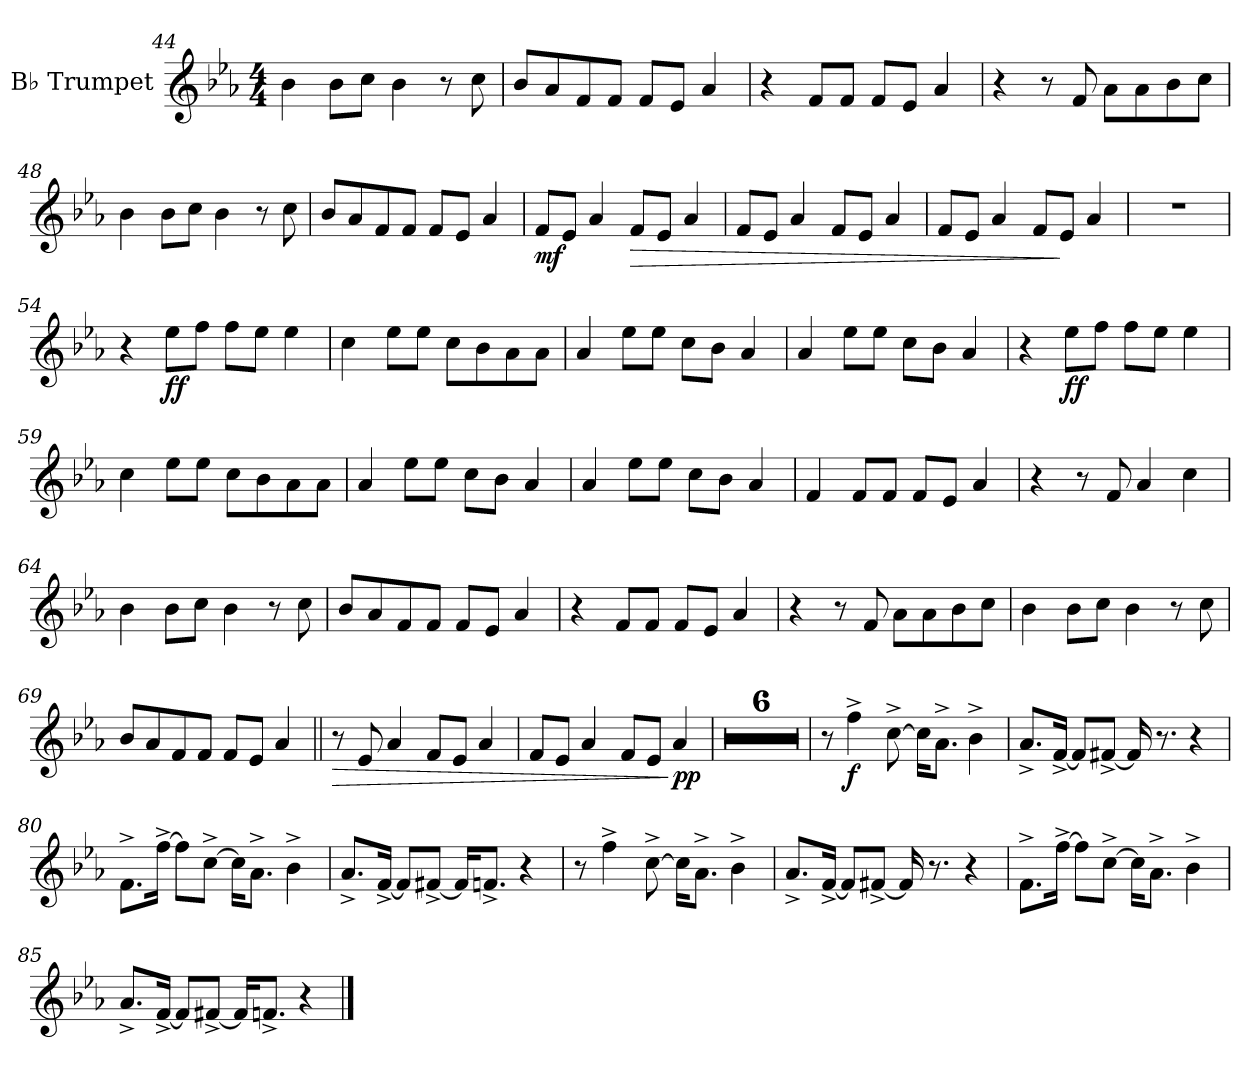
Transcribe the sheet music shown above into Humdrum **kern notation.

**kern	**dynam
*part1	*part1
*staff1	*staff1
*I"B♭ Trumpet	*
*I'B♭ Tpt.	*
*clefG2	*
*ITrd1c2	*
*k[b-e-a-d-g-]	*
*M4/4	*
=44	=44
4a-\	.
8a-\L	.
8b-\J	.
4a-\	.
8r	.
8b-\	.
=45	=45
8a-/L	.
8g-/	.
8e-/	.
8e-/J	.
8e-/L	.
8d-/J	.
4g-/	.
=46	=46
4r	.
8e-/L	.
8e-/J	.
8e-/L	.
8d-/J	.
4g-/	.
=47	=47
4r	.
8r	.
8e-/	.
8g-\L	.
8g-\	.
8a-\	.
8b-\J	.
=48	=48
4a-\	.
8a-\L	.
8b-\J	.
4a-\	.
8r	.
8b-\	.
=49	=49
8a-/L	.
8g-/	.
8e-/	.
8e-/J	.
8e-/L	.
8d-/J	.
4g-/	.
=50	=50
!	!LO:DY:b
8e-/L	mf
8d-/J	.
4g-/	.
!	!LO:HP:b
8e-/L	>
8d-/J	.
4g-/	.
=51	=51
8e-/L	.
8d-/J	.
4g-/	.
8e-/L	.
8d-/J	.
4g-/	.
=52	=52
8e-/L	.
8d-/J	.
4g-/	.
8e-/L	.
8d-/J	]
4g-/	.
=53	=53
1r	.
=54	=54
4r	.
!	!LO:DY:b
8dd-\L	ff
8ee-\J	.
8ee-\L	.
8dd-\J	.
4dd-\	.
=55	=55
4b-\	.
8dd-\L	.
8dd-\J	.
8b-\L	.
8a-\	.
8g-\	.
8g-\J	.
=56	=56
4g-/	.
8dd-\L	.
8dd-\J	.
8b-\L	.
8a-\J	.
4g-/	.
=57	=57
4g-/	.
8dd-\L	.
8dd-\J	.
8b-\L	.
8a-\J	.
4g-/	.
=58	=58
4r	.
!	!LO:DY:b
8dd-\L	ff
8ee-\J	.
8ee-\L	.
8dd-\J	.
4dd-\	.
=59	=59
4b-\	.
8dd-\L	.
8dd-\J	.
8b-\L	.
8a-\	.
8g-\	.
8g-\J	.
=60	=60
4g-/	.
8dd-\L	.
8dd-\J	.
8b-\L	.
8a-\J	.
4g-/	.
=61	=61
4g-/	.
8dd-\L	.
8dd-\J	.
8b-\L	.
8a-\J	.
4g-/	.
=62	=62
4e-/	.
8e-/L	.
8e-/J	.
8e-/L	.
8d-/J	.
4g-/	.
=63	=63
4r	.
8r	.
8e-/	.
4g-/	.
4b-\	.
=64	=64
4a-\	.
8a-\L	.
8b-\J	.
4a-\	.
8r	.
8b-\	.
=65	=65
8a-/L	.
8g-/	.
8e-/	.
8e-/J	.
8e-/L	.
8d-/J	.
4g-/	.
=66	=66
4r	.
8e-/L	.
8e-/J	.
8e-/L	.
8d-/J	.
4g-/	.
=67	=67
4r	.
8r	.
8e-/	.
8g-\L	.
8g-\	.
8a-\	.
8b-\J	.
=68	=68
4a-\	.
8a-\L	.
8b-\J	.
4a-\	.
8r	.
8b-\	.
=69	=69
8a-/L	.
8g-/	.
8e-/	.
8e-/J	.
8e-/L	.
8d-/J	.
4g-/	.
=70||	=70||
!	!LO:HP:b
8r	>
8d-/	.
4g-/	.
8e-/L	.
8d-/J	.
4g-/	.
=71	=71
8e-/L	.
8d-/J	.
4g-/	.
8e-/L	.
8d-/J	.
!	!LO:DY:n=1:b
4g-/	] pp
=72	=72
1r	.
=73	=73
1r	.
=74	=74
1r	.
=75	=75
1r	.
=76	=76
1r	.
=77	=77
1r	.
=78	=78
8r	.
!	!LO:DY:b
4ee-^\	f
[8b-^\	.
16b-\KL]	.
8.g-^\J	.
4a-^\	.
=79	=79
8.g-^/L	.
[16e-^/Jk	.
8e-/L]	.
[8en^/J	.
16e/]	.
8.r	.
4r	.
=80	=80
8.e-^\L	.
[16ee-^\Jk	.
8ee-\L]	.
[8b-^\J	.
16b-\KL]	.
8.g-^\J	.
4a-^\	.
=81	=81
8.g-^/L	.
[16e-^/Jk	.
8e-/L]	.
[8en^/J	.
16e/KL]	.
8.e-X^/J	.
4r	.
=82	=82
8r	.
4ee-^\	.
[8b-^\	.
16b-\KL]	.
8.g-^\J	.
4a-^\	.
=83	=83
8.g-^/L	.
[16e-^/Jk	.
8e-/L]	.
[8en^/J	.
16e/]	.
8.r	.
4r	.
=84	=84
8.e-^\L	.
[16ee-^\Jk	.
8ee-\L]	.
[8b-^\J	.
16b-\KL]	.
8.g-^\J	.
4a-^\	.
=85	=85
8.g-^/L	.
[16e-^/Jk	.
8e-/L]	.
[8en^/J	.
16e/KL]	.
8.e-X^/J	.
4r	.
==	==
*-	*-
